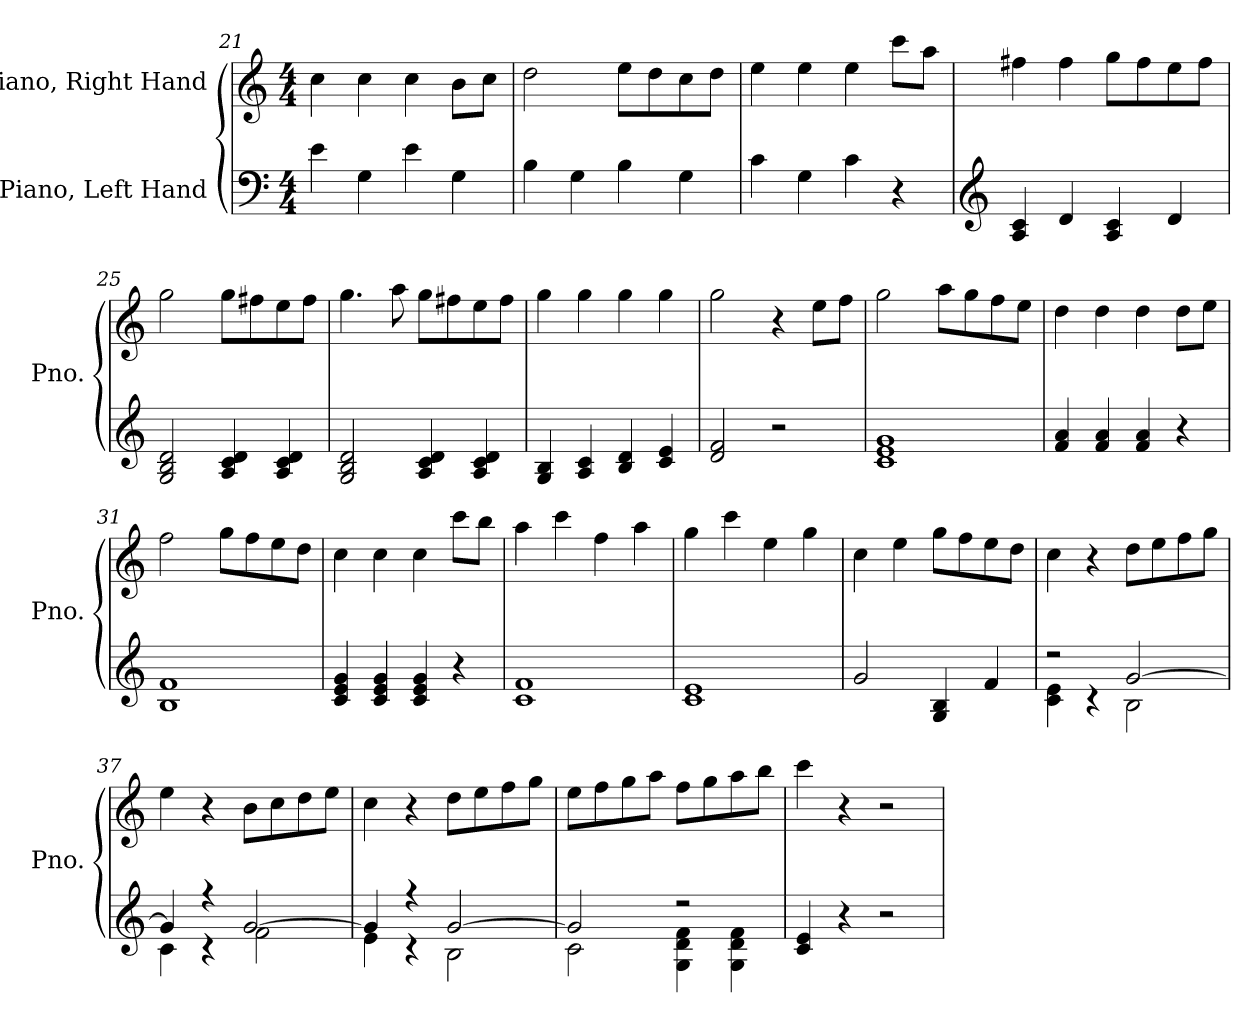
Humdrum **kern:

**kern	**kern
*part2	*part1
*staff2	*staff1
*I"Piano, Left Hand	*I"Piano, Right Hand
*I'Pno.	*I'Pno.
*clefF4	*clefG2
*k[]	*k[]
*M4/4	*M4/4
=21	=21
4e\	4cc\
4G\	4cc\
4e\	4cc\
4G\	8b\L
.	8cc\J
=22	=22
4B\	2dd\
4G\	.
4B\	8ee\L
.	8dd\
4G\	8cc\
.	8dd\J
=23	=23
4c\	4ee\
4G\	4ee\
4c\	4ee\
4r	8ccc\L
.	8aa\J
=24	=24
*clefG2	*
4A/ 4c/	4ff#X\
4d/	4ff#\
4A/ 4c/	8gg\L
.	8ff#\
4d/	8ee\
.	8ff#\J
=25	=25
2G/ 2B/ 2d/	2gg\
4A/ 4c/ 4d/	8gg\L
.	8ff#X\
4A/ 4c/ 4d/	8ee\
.	8ff#\J
!!LO:LB:g=z
=26	=26
2G/ 2B/ 2d/	4.gg\
.	8aa\
4A/ 4c/ 4d/	8gg\L
.	8ff#X\
4A/ 4c/ 4d/	8ee\
.	8ff#\J
=27	=27
4G/ 4B/	4gg\
4A/ 4c/	4gg\
4B/ 4d/	4gg\
4c/ 4e/	4gg\
=28	=28
2d/ 2f/	2gg\
2r	4r
.	8ee\L
.	8ff\J
=29	=29
1c 1e 1g	2gg\
.	8aa\L
.	8gg\
.	8ff\
.	8ee\J
=30	=30
4f/ 4a/	4dd\
4f/ 4a/	4dd\
4f/ 4a/	4dd\
4r	8dd\L
.	8ee\J
=31	=31
1B 1f	2ff\
.	8gg\L
.	8ff\
.	8ee\
.	8dd\J
=32	=32
4c/ 4e/ 4g/	4cc\
4c/ 4e/ 4g/	4cc\
4c/ 4e/ 4g/	4cc\
4r	8ccc\L
.	8bb\J
!!LO:LB:g=z
=33	=33
1c 1f	4aa\
.	4ccc\
.	4ff\
.	4aa\
=34	=34
1c 1e	4gg\
.	4ccc\
.	4ee\
.	4gg\
=35	=35
2g/	4cc\
.	4ee\
4G/ 4B/	8gg\L
.	8ff\
4f/	8ee\
.	8dd\J
=36	=36
*^	*
2r	4c\ 4e\	4cc\
.	4r	4r
[2g/	2B\	8dd\L
.	.	8ee\
.	.	8ff\
.	.	8gg\J
=37	=37	=37
4g/]	4c\	4ee\
4r	4r	4r
[2g/	2f\	8b\L
.	.	8cc\
.	.	8dd\
.	.	8ee\J
=38	=38	=38
4g/]	4e\	4cc\
4r	4r	4r
[2g/	2B\	8dd\L
.	.	8ee\
.	.	8ff\
.	.	8gg\J
!!LO:PB:g=z
=39	=39	=39
2g/]	2c\	8ee\L
.	.	8ff\
.	.	8gg\
.	.	8aa\J
2r	4G\ 4d\ 4f\	8ff\L
.	.	8gg\
.	4G\ 4d\ 4f\	8aa\
.	.	8bb\J
*v	*v	*
=40	=40
4c/ 4e/	4ccc\
4r	4r
2r	2r
=	=
*-	*-
